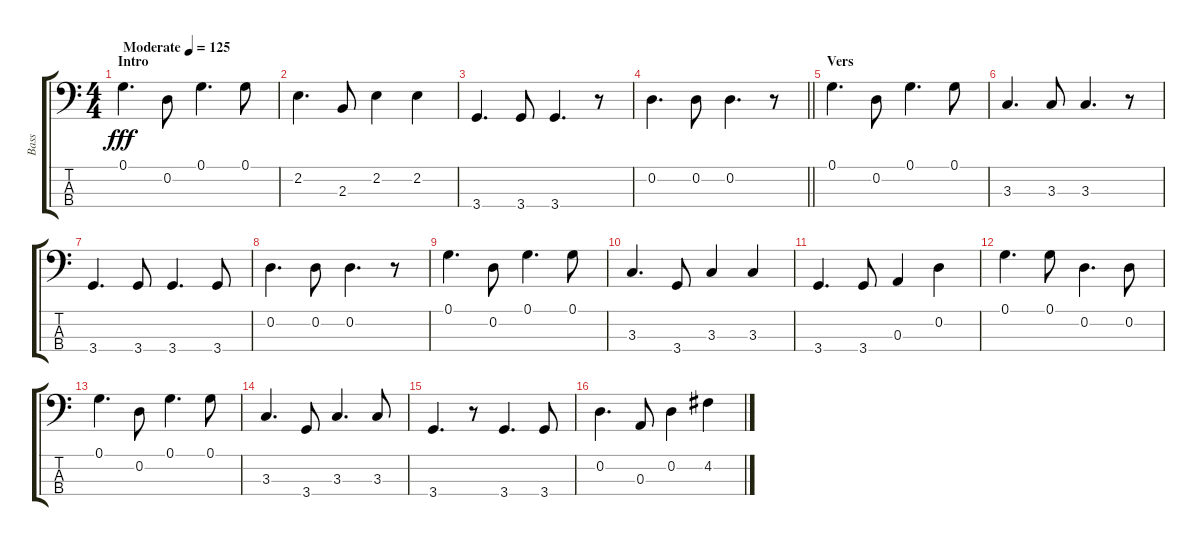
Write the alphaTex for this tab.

\track ("Bass " "Bass ") {instrument electricbassfinger}
\staff {score tabs}
\tuning (G2 D2 A1 E1) {hide}
\ts (4 4)
\section ("" "Intro")
\tempo (125 "Moderate")
\clef f4
\ks c
0.1.4{d dy fff instrument electricbassfinger} 0.2.8 0.1.4{d} 0.1.8 |
2.2.4{d} 2.3.8 2.2.4 2.2.4 |
3.4.4{d} 3.4.8 3.4.4{d} r.8 |
\barLineRight lightlight
0.2.4{d} 0.2.8 0.2.4{d} r.8 |
\section ("" "Vers")
0.1.4{d} 0.2.8 0.1.4{d} 0.1.8 |
3.3.4{d} 3.3.8 3.3.4{d} r.8 |
3.4.4{d} 3.4.8 3.4.4{d} 3.4.8 |
0.2.4{d} 0.2.8 0.2.4{d} r.8 |
0.1.4{d} 0.2.8 0.1.4{d} 0.1.8 |
3.3.4{d} 3.4.8 3.3.4 3.3.4 |
3.4.4{d} 3.4.8 0.3.4 0.2.4 |
0.1.4{d} 0.1.8 0.2.4{d} 0.2.8 |
0.1.4{d} 0.2.8 0.1.4{d} 0.1.8 |
3.3.4{d} 3.4.8 3.3.4{d} 3.3.8 |
3.4.4{d} r.8 3.4.4{d} 3.4.8 |
0.2.4{d} 0.3.8 0.2.4 4.2.4
